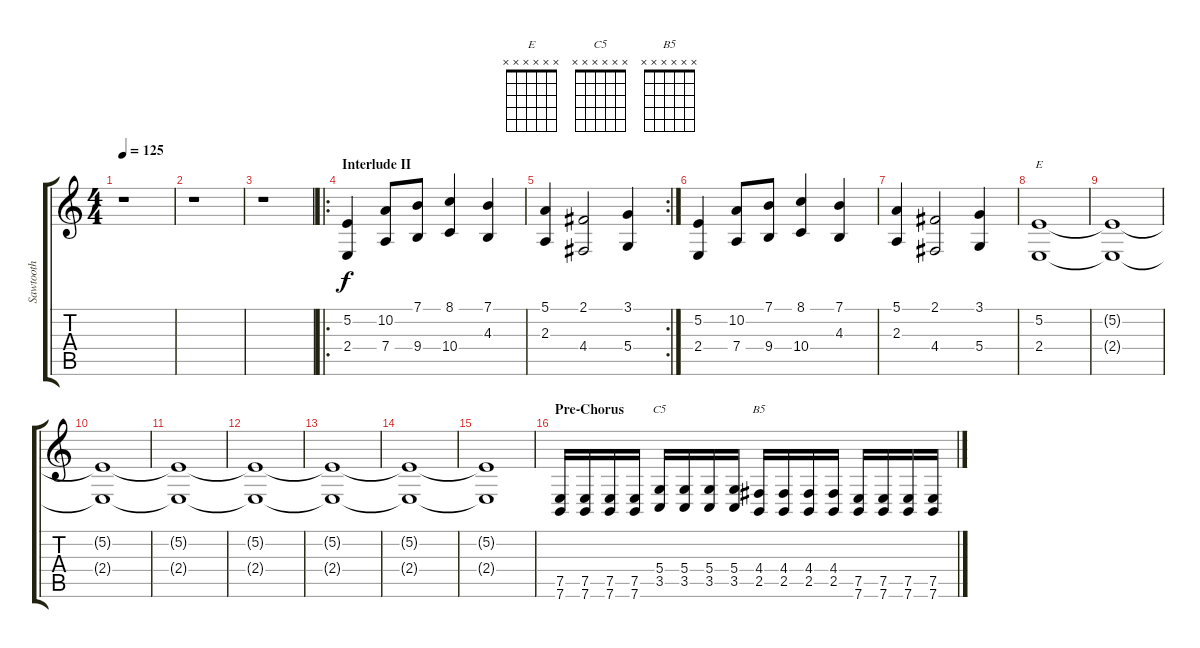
\track ("Sawtooth" "Sawtooth") {instrument lead2sawtooth}
\staff {score tabs}
\tuning (E4 B3 G3 D3 A2 E2) {hide}
\chord ("E" x x x x x x)
\chord ("C5" x x x x x x)
\chord ("B5" x x x x x x)
\ts (4 4)
\tempo 125
\clef g2
\ks c
r.1{dy f} |
r.1 |
r.1 |
\ro
\section ("" "Interlude II")
(5.2 2.4).4 (10.2 7.4).8 (7.1 9.4).8 (8.1 10.4).4 (7.1 4.3).4 |
\rc 2
(5.1 2.3).4 (2.1 4.4).2 (3.1 5.4).4 |
(5.2 2.4).4 (10.2 7.4).8 (7.1 9.4).8 (8.1 10.4).4 (7.1 4.3).4 |
(5.1 2.3).4 (2.1 4.4).2 (3.1 5.4).4 |
(5.2 2.4).1{ch "E"} |
(5.2{t} 2.4{t}).1 |
(5.2{t} 2.4{t}).1 |
(5.2{t} 2.4{t}).1 |
(5.2{t} 2.4{t}).1 |
(5.2{t} 2.4{t}).1 |
(5.2{t} 2.4{t}).1 |
(5.2{t} 2.4{t}).1 |
\section ("" "Pre-Chorus")
(7.5 7.6).16 (7.5 7.6).16 (7.5 7.6).16 (7.5 7.6).16 (5.4 3.5).16{ch "C5"} (5.4 3.5).16 (5.4 3.5).16 (5.4 3.5).16 (4.4 2.5).16{ch "B5"} (4.4 2.5).16 (4.4 2.5).16 (4.4 2.5).16 (7.5 7.6).16 (7.5 7.6).16 (7.5 7.6).16 (7.5 7.6).16
